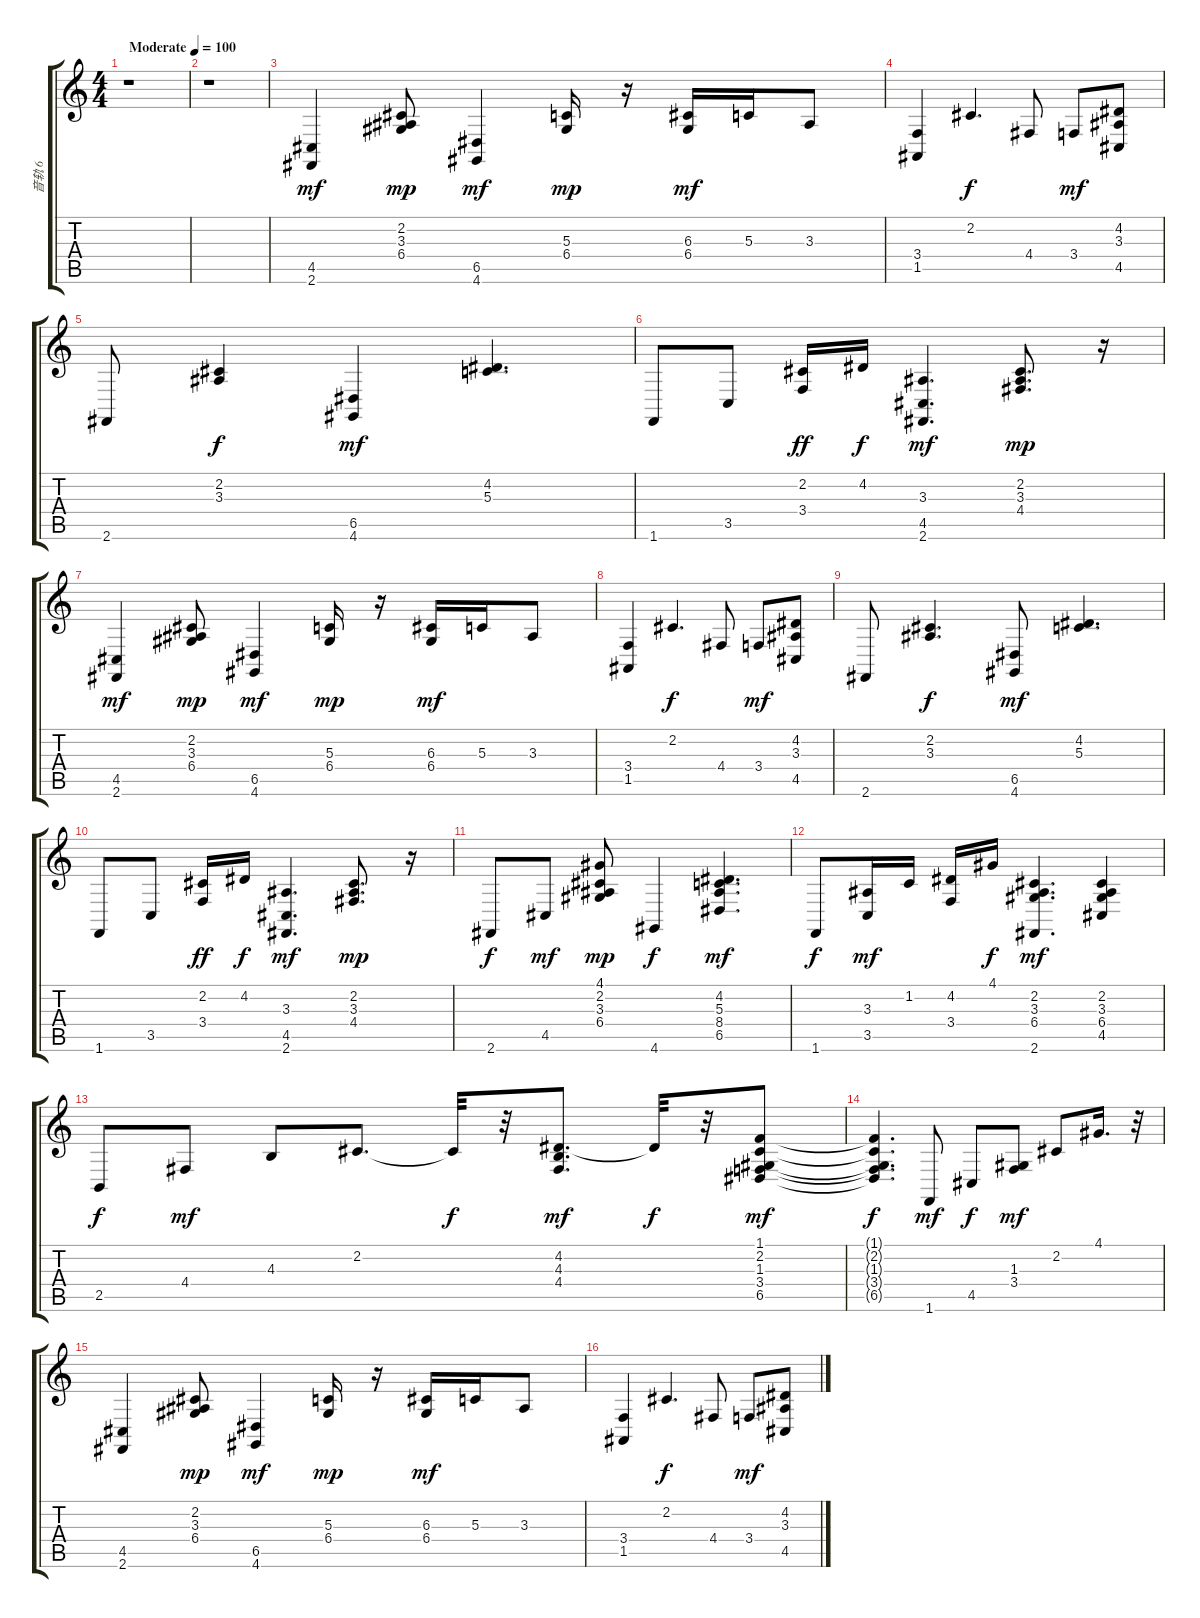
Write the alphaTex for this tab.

\track ("音轨 6" "音轨 6") {instrument electricpiano2}
\staff {score tabs}
\tuning (E4 B3 G3 D3 A2 E2) {hide}
\ts (4 4)
\tempo (100 "Moderate")
\clef g2
\ks c
r.1{dy mf instrument electricpiano2} |
r.1 |
(4.5 2.6).4 (2.2 3.3 6.4).8{dy mp} (6.5 4.6).4{dy mf} (5.3 6.4).16{dy mp} r.16 (6.3 6.4).16{dy mf} 5.3.16 3.3.8 |
(3.4 1.5).4 2.2.4{d dy f} 4.4.8{txt ""} 3.4.8{dy mf} (4.2 3.3 4.5).8 |
2.6.8 (2.2 3.3).4{dy f} (6.5 4.6).4{dy mf} (4.2 5.3).4{d} |
1.6.8 3.5.8 (2.2 3.4).16{dy ff} 4.2.16{dy f} (3.3 4.5 2.6).4{d dy mf} (2.2 3.3 4.4).8{d dy mp} r.16 |
(4.5 2.6).4{dy mf} (2.2 3.3 6.4).8{dy mp} (6.5 4.6).4{dy mf} (5.3 6.4).16{dy mp} r.16 (6.3 6.4).16{dy mf} 5.3.16 3.3.8 |
(3.4 1.5).4 2.2.4{d dy f} 4.4.8 3.4.8{dy mf} (4.2 3.3 4.5).8 |
2.6.8 (2.2 3.3).4{d dy f} (6.5 4.6).8{dy mf} (4.2 5.3).4{d} |
1.6.8 3.5.8 (2.2 3.4).16{dy ff} 4.2.16{dy f} (3.3 4.5 2.6).4{d dy mf} (2.2 3.3 4.4).8{d dy mp} r.16 |
2.6.8{dy f} 4.5.8{dy mf} (4.1 2.2 3.3 6.4).8{dy mp} 4.6.4{dy f} (4.2 5.3 8.4 6.5).4{d dy mf} |
1.6.8{dy f} (3.3 3.5).16{dy mf} 1.2.16 (4.2 3.4).16 4.1.16{dy f} (2.2 3.3 6.4 2.6).4{d dy mf} (2.2 3.3 6.4 4.5).4 |
2.5.8{dy f} 4.4.8{dy mf} 4.3.8 2.2.8{d} 2.2{t}.32{dy f} r.32 (4.2 4.3 4.4).8{d dy mf} 4.2{t}.32{dy f} r.32 (1.1 2.2 1.3 3.4 6.5).8{dy mf} |
(1.1{t} 2.2{t} 1.3{t} 3.4{t} 6.5{t}).4{d dy f} 1.6.8{dy mf} 4.5.8{dy f} (1.3 3.4).8{dy mf} 2.2.8 4.1.16{d} r.32 |
(4.5 2.6).4 (2.2 3.3 6.4).8{dy mp} (6.5 4.6).4{dy mf} (5.3 6.4).16{dy mp} r.16 (6.3 6.4).16{dy mf} 5.3.16 3.3.8 |
(3.4 1.5).4 2.2.4{d dy f} 4.4.8 3.4.8{dy mf} (4.2 3.3 4.5).8
